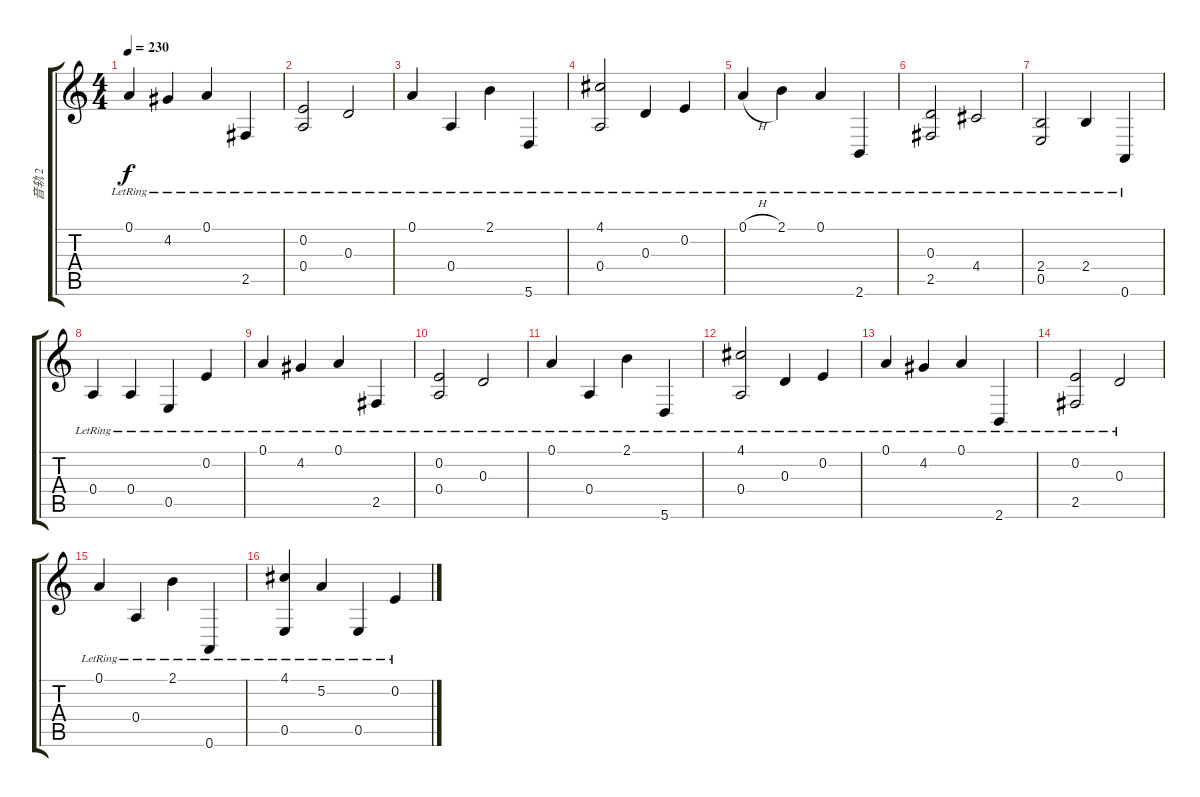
\track ("音轨 2" "音轨 2") {instrument stringensemble1}
\staff {score tabs}
\tuning (A4 E4 D4 A3 E3 A2) {hide}
\ts (4 4)
\tempo 230
\clef g2
\ks c
0.1{lr}.4{dy f} 4.2{lr}.4 0.1{lr}.4 2.5{lr}.4 |
(0.2{lr} 0.4{lr}).2 0.3{lr}.2 |
0.1{lr}.4 0.4{lr}.4 2.1{lr}.4 5.6{lr}.4 |
(4.1{lr} 0.4{lr}).2 0.3{lr}.4 0.2{lr}.4 |
0.1{h lr}.4 2.1{lr}.4 0.1{lr}.4 2.6{lr}.4 |
(0.3{lr} 2.5{lr}).2 4.4{lr}.2 |
(2.4{lr} 0.5{lr}).2 2.4{lr}.4 0.6{lr}.4 |
0.4{lr}.4 0.4{lr}.4 0.5{lr}.4 0.2{lr}.4 |
0.1{lr}.4 4.2{lr}.4 0.1{lr}.4 2.5{lr}.4 |
(0.2{lr} 0.4{lr}).2 0.3{lr}.2 |
0.1{lr}.4 0.4{lr}.4 2.1{lr}.4 5.6{lr}.4 |
(4.1{lr} 0.4{lr}).2 0.3{lr}.4 0.2{lr}.4 |
0.1{lr}.4 4.2{lr}.4 0.1{lr}.4 2.6{lr}.4 |
(0.2{lr} 2.5{lr}).2 0.3{lr}.2 |
0.1{lr}.4 0.4{lr}.4 2.1{lr}.4 0.6{lr}.4 |
(4.1{lr} 0.5{lr}).4 5.2{lr}.4 0.5{lr}.4 0.2{lr}.4
